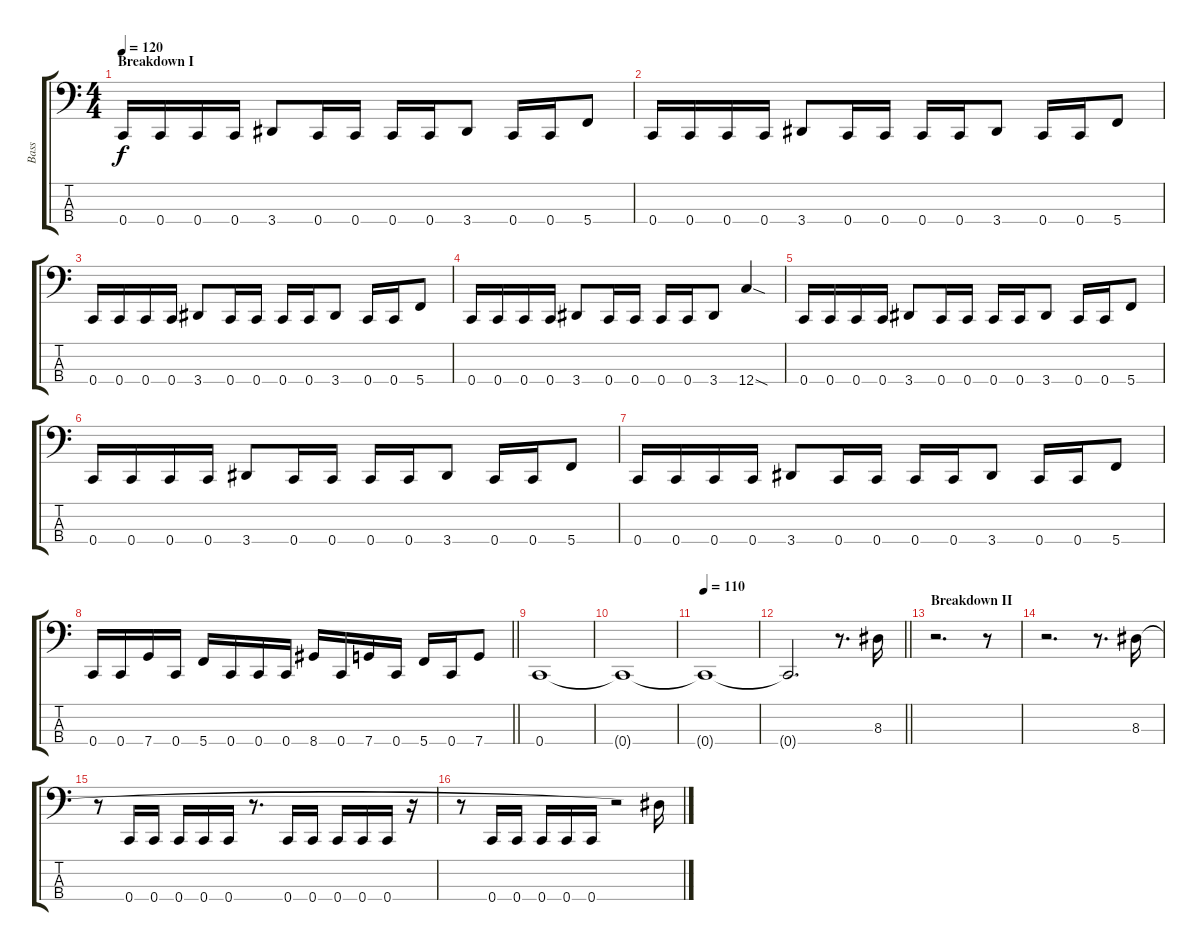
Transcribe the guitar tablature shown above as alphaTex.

\track ("Bass" "Bass") {instrument electricbasspick}
\staff {score tabs}
\tuning (F2 C2 G1 C1) {hide}
\ts (4 4)
\section ("" "Breakdown I")
\tempo 120
\clef f4
\ks c
0.4.16{dy f} 0.4.16 0.4.16 0.4.16 3.4.8 0.4.16 0.4.16 0.4.16 0.4.16 3.4.8 0.4.16 0.4.16 5.4.8 |
0.4.16 0.4.16 0.4.16 0.4.16 3.4.8 0.4.16 0.4.16 0.4.16 0.4.16 3.4.8 0.4.16 0.4.16 5.4.8 |
0.4.16 0.4.16 0.4.16 0.4.16 3.4.8 0.4.16 0.4.16 0.4.16 0.4.16 3.4.8 0.4.16 0.4.16 5.4.8 |
0.4.16 0.4.16 0.4.16 0.4.16 3.4.8 0.4.16 0.4.16 0.4.16 0.4.16 3.4.8 12.4{sod}.4 |
0.4.16 0.4.16 0.4.16 0.4.16 3.4.8 0.4.16 0.4.16 0.4.16 0.4.16 3.4.8 0.4.16 0.4.16 5.4.8 |
0.4.16 0.4.16 0.4.16 0.4.16 3.4.8 0.4.16 0.4.16 0.4.16 0.4.16 3.4.8 0.4.16 0.4.16 5.4.8 |
0.4.16 0.4.16 0.4.16 0.4.16 3.4.8 0.4.16 0.4.16 0.4.16 0.4.16 3.4.8 0.4.16 0.4.16 5.4.8 |
\barLineRight lightlight
0.4.16 0.4.16 7.4.16 0.4.16 5.4.16 0.4.16 0.4.16 0.4.16 8.4.16 0.4.16 7.4.16 0.4.16 5.4.16 0.4.16 7.4.8 |
0.4.1 |
0.4{t}.1 |
\tempo 110
0.4{t}.1 |
\barLineRight lightlight
0.4{t}.2{d} r.8{d} 8.3.16 |
\section ("" "Breakdown II")
r.2{d} r.8 |
r.2{d} r.8{d} 8.3.16 |
r.8 0.4.16 0.4.16 0.4.16 0.4.16 0.4.16 r.8{d} 0.4.16 0.4.16 0.4.16 0.4.16 0.4.16 r.16 |
r.8 0.4.16 0.4.16 0.4.16 0.4.16 0.4.16 r.2 8.3{t}.16
